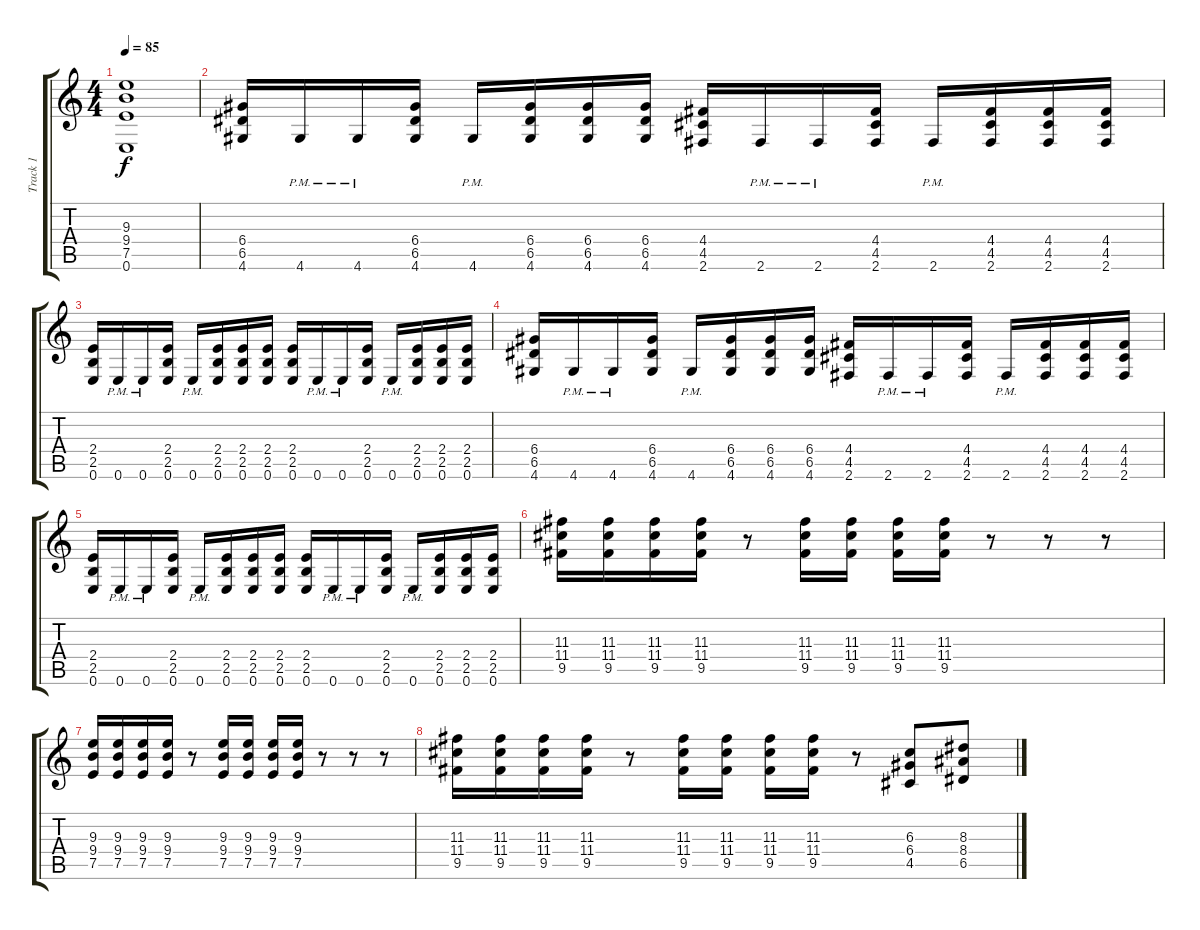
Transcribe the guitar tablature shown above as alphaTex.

\track ("Track 1" "Track 1") {instrument distortionguitar}
\staff {score tabs}
\tuning (E4 B3 G3 D3 A2 E2) {hide}
\ts (4 4)
\tempo 85
\clef g2
\ks c
(9.3 9.4 7.5 0.6).1{dy f} |
(6.4 6.5 4.6).16 4.6{pm}.16 4.6{pm}.16 (6.4 6.5 4.6).16 4.6{pm}.16 (6.4 6.5 4.6).16 (6.4 6.5 4.6).16 (6.4 6.5 4.6).16 (4.4 4.5 2.6).16 2.6{pm}.16 2.6{pm}.16 (4.4 4.5 2.6).16 2.6{pm}.16 (4.4 4.5 2.6).16 (4.4 4.5 2.6).16 (4.4 4.5 2.6).16 |
(2.4 2.5 0.6).16 0.6{pm}.16 0.6{pm}.16 (2.4 2.5 0.6).16 0.6{pm}.16 (2.4 2.5 0.6).16 (2.4 2.5 0.6).16 (2.4 2.5 0.6).16 (2.4 2.5 0.6).16 0.6{pm}.16 0.6{pm}.16 (2.4 2.5 0.6).16 0.6{pm}.16 (2.4 2.5 0.6).16 (2.4 2.5 0.6).16 (2.4 2.5 0.6).16 |
(6.4 6.5 4.6).16 4.6{pm}.16 4.6{pm}.16 (6.4 6.5 4.6).16 4.6{pm}.16 (6.4 6.5 4.6).16 (6.4 6.5 4.6).16 (6.4 6.5 4.6).16 (4.4 4.5 2.6).16 2.6{pm}.16 2.6{pm}.16 (4.4 4.5 2.6).16 2.6{pm}.16 (4.4 4.5 2.6).16 (4.4 4.5 2.6).16 (4.4 4.5 2.6).16 |
(2.4 2.5 0.6).16 0.6{pm}.16 0.6{pm}.16 (2.4 2.5 0.6).16 0.6{pm}.16 (2.4 2.5 0.6).16 (2.4 2.5 0.6).16 (2.4 2.5 0.6).16 (2.4 2.5 0.6).16 0.6{pm}.16 0.6{pm}.16 (2.4 2.5 0.6).16 0.6{pm}.16 (2.4 2.5 0.6).16 (2.4 2.5 0.6).16 (2.4 2.5 0.6).16 |
(11.3 11.4 9.5).16 (11.3 11.4 9.5).16 (11.3 11.4 9.5).16 (11.3 11.4 9.5).16 r.8 (11.3 11.4 9.5).16 (11.3 11.4 9.5).16 (11.3 11.4 9.5).16 (11.3 11.4 9.5).16 r.8 r.8 r.8 |
(9.3 9.4 7.5).16 (9.3 9.4 7.5).16 (9.3 9.4 7.5).16 (9.3 9.4 7.5).16 r.8 (9.3 9.4 7.5).16 (9.3 9.4 7.5).16 (9.3 9.4 7.5).16 (9.3 9.4 7.5).16 r.8 r.8 r.8 |
(11.3 11.4 9.5).16 (11.3 11.4 9.5).16 (11.3 11.4 9.5).16 (11.3 11.4 9.5).16 r.8 (11.3 11.4 9.5).16 (11.3 11.4 9.5).16 (11.3 11.4 9.5).16 (11.3 11.4 9.5).16 r.8 (6.3 6.4 4.5).8 (8.3 8.4 6.5).8
